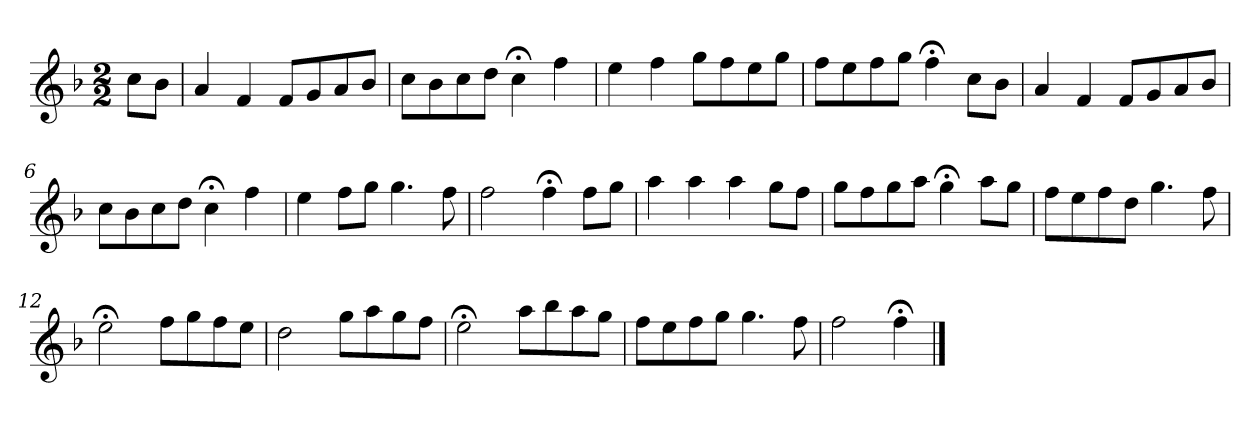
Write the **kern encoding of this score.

**kern
*part1
*staff1
*k[b-]
*F:
*M2/2
*MM120
=
8ccL
8b-J
=1
4a
4f
8fL
8g
8a
8b-J
=2
8ccL
8b-
8cc
8ddJ
4cc;<
4ff
=3
4ee
4ff
8ggL
8ff
8ee
8ggJ
=4
8ffL
8ee
8ff
8ggJ
4ff;<
8ccL
8b-J
=5
4a
4f
8fL
8g
8a
8b-J
=6
8ccL
8b-
8cc
8ddJ
4cc;<
4ff
=7
4ee
8ffL
8ggJ
4.gg
8ff
=8
2ff
4ff;<
8ffL
8ggJ
=9
4aa
4aa
4aa
8ggL
8ffJ
=10
8ggL
8ff
8gg
8aaJ
4gg;<
8aaL
8ggJ
=11
8ffL
8ee
8ff
8ddJ
4.gg
8ff
=12
2ee;<
8ffL
8gg
8ff
8eeJ
=13
2dd
8ggL
8aa
8gg
8ffJ
=14
2ee;<
8aaL
8bb-
8aa
8ggJ
=15
8ffL
8ee
8ff
8ggJ
4.gg
8ff
=16
2ff
4ff;<
==
*-
